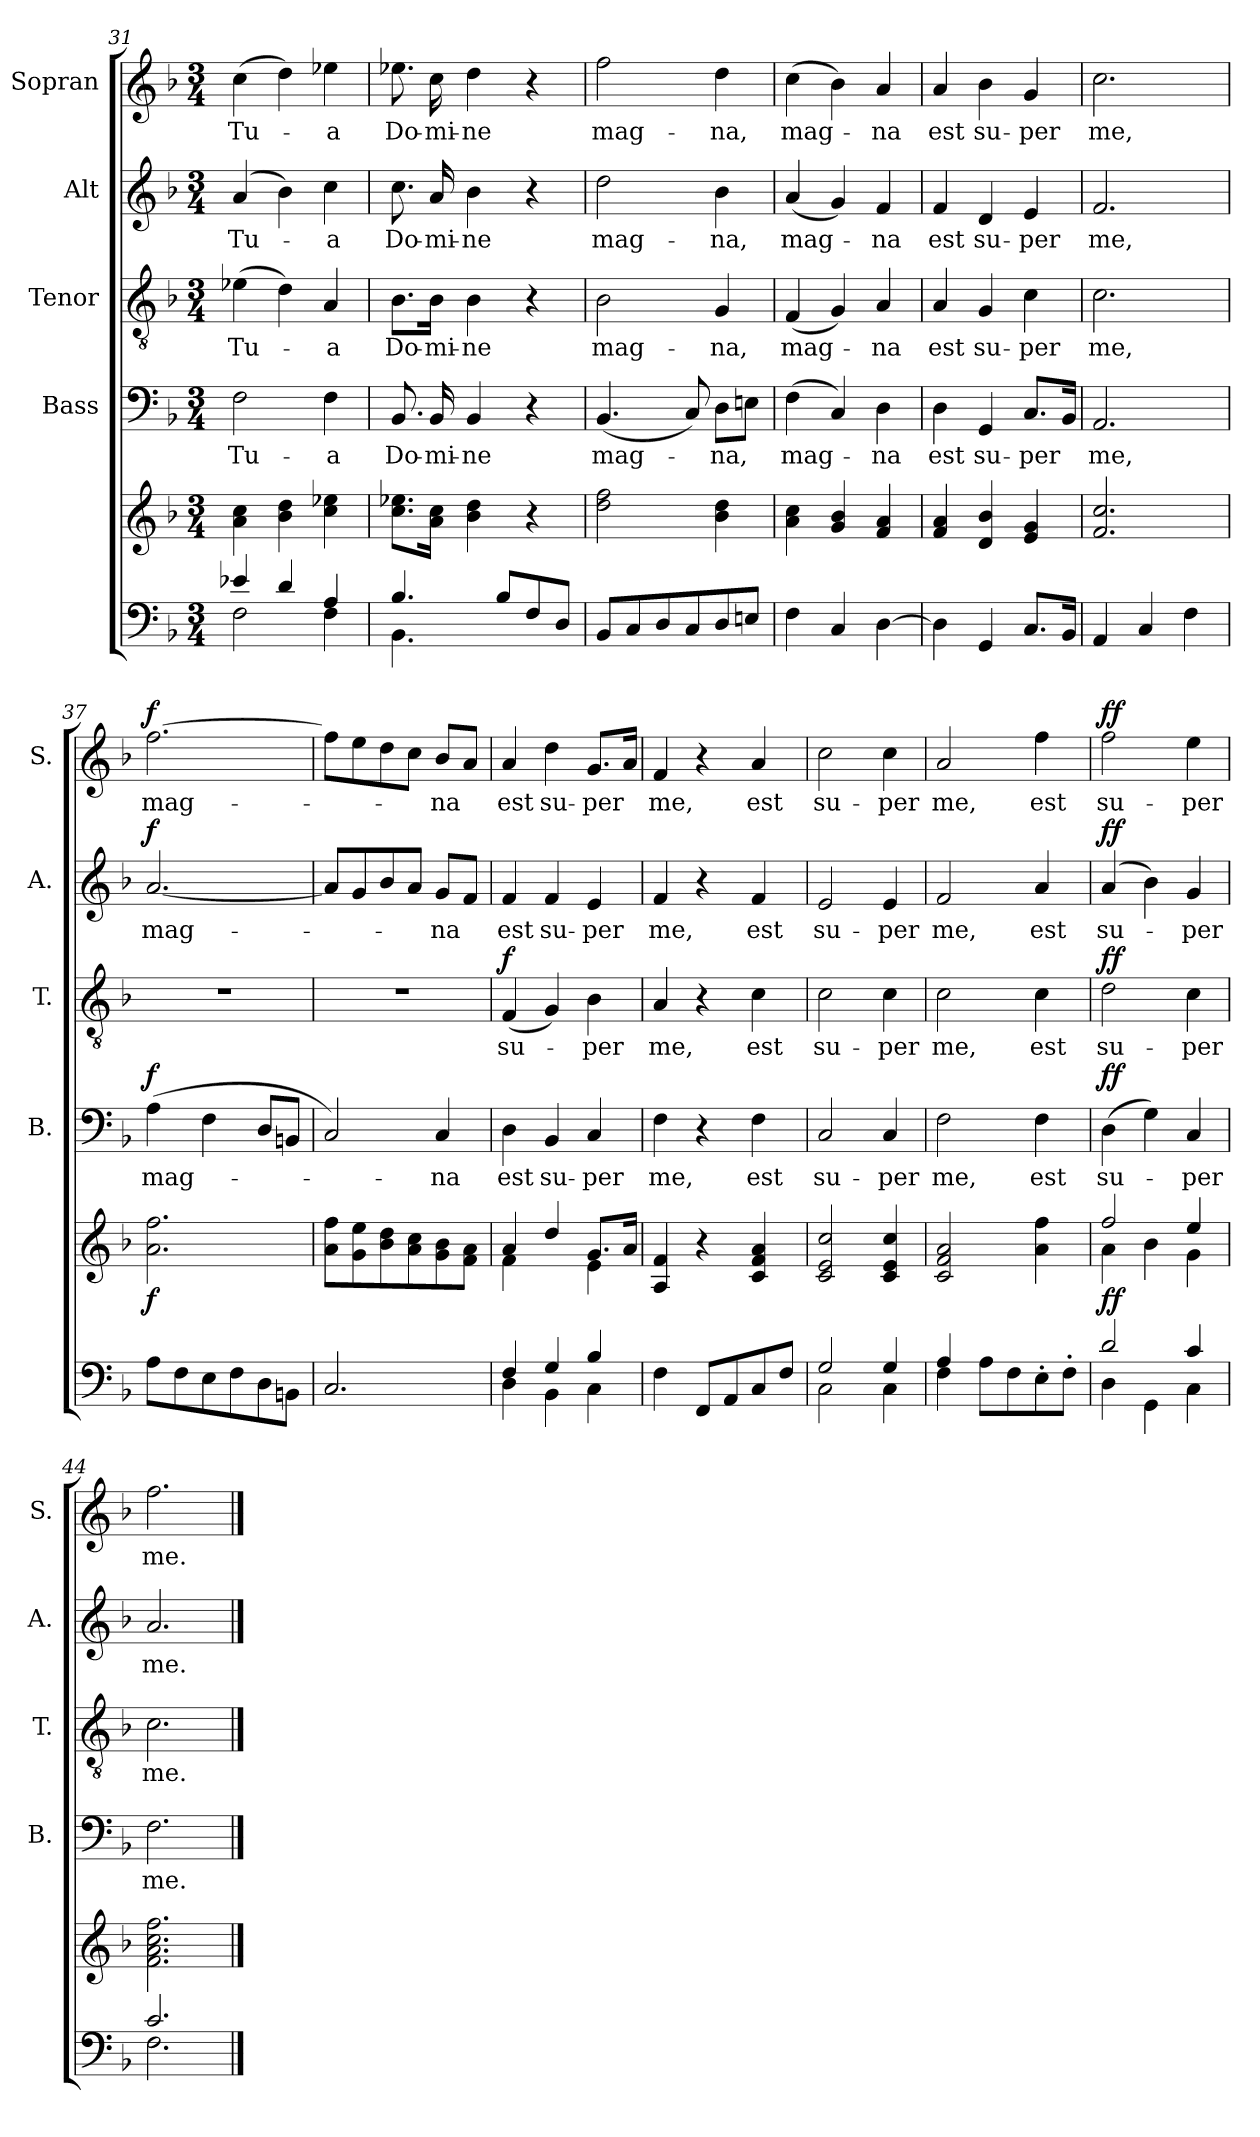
**kern	**kern	**dynam	**kern	**text	**dynam	**kern	**text	**dynam	**kern	**text	**dynam	**kern	**text	**dynam
*part5	*part5	*part5	*part4	*part4	*part4	*part3	*part3	*part3	*part2	*part2	*part2	*part1	*part1	*part1
*staff6	*staff5	*staff5/6	*staff4	*staff4	*staff4	*staff3	*staff3	*staff3	*staff2	*staff2	*staff2	*staff1	*staff1	*staff1
*	*	*	*I"Bass	*	*	*I"Tenor	*	*	*I"Alt	*	*	*I"Sopran	*	*
*	*	*	*I'B.	*	*	*I'T.	*	*	*I'A.	*	*	*I'S.	*	*
*clefF4	*clefG2	*	*clefF4	*	*	*clefGv2	*	*	*clefG2	*	*	*clefG2	*	*
*k[b-]	*k[b-]	*	*k[b-]	*	*	*k[b-]	*	*	*k[b-]	*	*	*k[b-]	*	*
*F:	*F:	*	*F:	*	*	*F:	*	*	*F:	*	*	*F:	*	*
*M3/4	*M3/4	*	*M3/4	*	*	*M3/4	*	*	*M3/4	*	*	*M3/4	*	*
=31	=31	=31	=31	=31	=31	=31	=31	=31	=31	=31	=31	=31	=31	=31
*^	*	*	*	*	*	*	*	*	*	*	*	*	*	*
!	!	!	!	!	!LO:LY:b	!	!	!LO:LY:b	!	!	!LO:LY:b	!	!	!LO:LY:b	!
4e-X/	2F\	4a\ 4cc\	.	2F\	Tu-	.	(>4e-X\	Tu-	.	(4a/	Tu-	.	(>4cc\	Tu-	.
4d/	.	4b-\ 4dd\	.	.	.	.	4d\)	.	.	4b-\)	.	.	4dd\)	.	.
!	!	!	!	!	!LO:LY:b	!	!	!LO:LY:b	!	!	!LO:LY:b	!	!	!LO:LY:b	!
4A/	4F\	4cc\ 4ee-X\	.	4F\	-a	.	4A/	-a	.	4cc\	-a	.	4ee-X\	-a	.
=32	=32	=32	=32	=32	=32	=32	=32	=32	=32	=32	=32	=32	=32	=32	=32
!	!	!	!	!	!LO:LY:b	!	!	!LO:LY:b	!	!	!LO:LY:b	!	!	!LO:LY:b	!
4.B-/	4.BB-\	8.cc\ 8.ee-X\L	.	8.BB-/	Do-	.	8.B-\L	Do-	.	8.cc\	Do-	.	8.ee-X\	Do-	.
!	!	!	!	!	!LO:LY:b	!	!	!LO:LY:b	!	!	!LO:LY:b	!	!	!LO:LY:b	!
.	.	16a\ 16cc\Jk	.	16BB-/	-mi-	.	16B-\Jk	-mi-	.	16a/	-mi-	.	16cc\	-mi-	.
!	!	!	!	!	!LO:LY:b	!	!	!LO:LY:b	!	!	!LO:LY:b	!	!	!LO:LY:b	!
.	.	4b-\ 4dd\	.	4BB-/	-ne	.	4B-\	-ne	.	4b-\	-ne	.	4dd\	-ne	.
8B-/L	4.ryy	.	.	.	.	.	.	.	.	.	.	.	.	.	.
8F/	.	4r	.	4r	.	.	4r	.	.	4r	.	.	4r	.	.
8D/J	.	.	.	.	.	.	.	.	.	.	.	.	.	.	.
*v	*v	*	*	*	*	*	*	*	*	*	*	*	*	*	*
!!LO:PB:g=z
=33	=33	=33	=33	=33	=33	=33	=33	=33	=33	=33	=33	=33	=33	=33
!	!	!	!	!LO:LY:b	!	!	!LO:LY:b	!	!	!LO:LY:b	!	!	!LO:LY:b	!
8BB-/L	2dd\ 2ff\	.	(<4.BB-/	mag-	.	2B-\	mag-	.	2dd\	mag-	.	2ff\	mag-	.
8C/	.	.	.	.	.	.	.	.	.	.	.	.	.	.
8D/	.	.	.	.	.	.	.	.	.	.	.	.	.	.
8C/	.	.	8C/)	.	.	.	.	.	.	.	.	.	.	.
!	!	!	!	!LO:LY:b	!	!	!LO:LY:b	!	!	!LO:LY:b	!	!	!LO:LY:b	!
8D/	4b-\ 4dd\	.	8D\L	-na,	.	4G/	-na,	.	4b-\	-na,	.	4dd\	-na,	.
8En/J	.	.	8En\J	.	.	.	.	.	.	.	.	.	.	.
=34	=34	=34	=34	=34	=34	=34	=34	=34	=34	=34	=34	=34	=34	=34
!	!	!	!	!LO:LY:b	!	!	!LO:LY:b	!	!	!LO:LY:b	!	!	!LO:LY:b	!
4F\	4a\ 4cc\	.	(>4F\	mag-	.	(<4F/	mag-	.	(<4a/	mag-	.	(>4cc\	mag-	.
4C/	4g/ 4b-/	.	4C/)	.	.	4G/)	.	.	4g/)	.	.	4b-\)	.	.
!	!	!	!	!LO:LY:b	!	!	!LO:LY:b	!	!	!LO:LY:b	!	!	!LO:LY:b	!
[4D\	4f/ 4a/	.	4D\	-na	.	4A/	-na	.	4f/	-na	.	4a/	-na	.
=35	=35	=35	=35	=35	=35	=35	=35	=35	=35	=35	=35	=35	=35	=35
!	!	!	!	!LO:LY:b	!	!	!LO:LY:b	!	!	!LO:LY:b	!	!	!LO:LY:b	!
4D\]	4f/ 4a/	.	4D\	est	.	4A/	est	.	4f/	est	.	4a/	est	.
!	!	!	!	!LO:LY:b	!	!	!LO:LY:b	!	!	!LO:LY:b	!	!	!LO:LY:b	!
4GG/	4d/ 4b-/	.	4GG/	su-	.	4G/	su-	.	4d/	su-	.	4b-\	su-	.
!	!	!	!	!LO:LY:b	!	!	!LO:LY:b	!	!	!LO:LY:b	!	!	!LO:LY:b	!
8.C/L	4e/ 4g/	.	8.C/L	-per	.	4c\	-per	.	4e/	-per	.	4g/	-per	.
16BB-/Jk	.	.	16BB-/Jk	.	.	.	.	.	.	.	.	.	.	.
=36	=36	=36	=36	=36	=36	=36	=36	=36	=36	=36	=36	=36	=36	=36
!	!	!	!	!LO:LY:b	!	!	!LO:LY:b	!	!	!LO:LY:b	!	!	!LO:LY:b	!
4AA/	2.f/ 2.cc/	.	2.AA/	me,	.	2.c\	me,	.	2.f/	me,	.	2.cc\	me,	.
4C/	.	.	.	.	.	.	.	.	.	.	.	.	.	.
4F\	.	.	.	.	.	.	.	.	.	.	.	.	.	.
=37	=37	=37	=37	=37	=37	=37	=37	=37	=37	=37	=37	=37	=37	=37
!	!	!LO:DY:b	!	!LO:LY:b	!LO:DY:a	!	!	!	!	!LO:LY:b	!LO:DY:a	!	!LO:LY:b	!LO:DY:a
8A\L	2.a\ 2.ff\	f	(>4A\	mag-	f	2.r	.	.	[2.a/	mag-	f	[2.ff\	mag-	f
8F\	.	.	.	.	.	.	.	.	.	.	.	.	.	.
8E\	.	.	4F\	.	.	.	.	.	.	.	.	.	.	.
8F\	.	.	.	.	.	.	.	.	.	.	.	.	.	.
8D\	.	.	8D/L	.	.	.	.	.	.	.	.	.	.	.
8BBn\J	.	.	8BBn/J	.	.	.	.	.	.	.	.	.	.	.
!!LO:LB:g=z
=38	=38	=38	=38	=38	=38	=38	=38	=38	=38	=38	=38	=38	=38	=38
2.C/	8a\ 8ff\L	.	2C/)	.	.	2.r	.	.	8a/L]	.	.	8ff\L]	.	.
.	8g\ 8ee\	.	.	.	.	.	.	.	8g/	.	.	8ee\	.	.
.	8b-\ 8dd\	.	.	.	.	.	.	.	8b-/	.	.	8dd\	.	.
.	8a\ 8cc\	.	.	.	.	.	.	.	8a/J	.	.	8cc\J	.	.
!	!	!	!	!LO:LY:b	!	!	!	!	!	!LO:LY:b	!	!	!LO:LY:b	!
.	8g\ 8b-\	.	4C/	-na	.	.	.	.	8g/L	-na	.	8b-/L	-na	.
.	8f\ 8a\J	.	.	.	.	.	.	.	8f/J	.	.	8a/J	.	.
=39	=39	=39	=39	=39	=39	=39	=39	=39	=39	=39	=39	=39	=39	=39
*^	*^	*	*	*	*	*	*	*	*	*	*	*	*	*
!	!	!	!	!	!	!LO:LY:b	!	!	!LO:LY:b	!LO:DY:a	!	!LO:LY:b	!	!	!LO:LY:b	!
4F/	4D\	4a/	4f\	.	4D\	est	.	(<4F/	su-	f	4f/	est	.	4a/	est	.
!	!	!	!	!	!	!LO:LY:b	!	!	!	!	!	!LO:LY:b	!	!	!LO:LY:b	!
4G/	4BB-\	4dd/	4ryy	.	4BB-/	su-	.	4G/)	.	.	4f/	su-	.	4dd\	su-	.
!	!	!	!	!	!	!LO:LY:b	!	!	!LO:LY:b	!	!	!LO:LY:b	!	!	!LO:LY:b	!
4B-/	4C\	8.g/L	4e\	.	4C/	-per	.	4B-\	-per	.	4e/	-per	.	8.g/L	-per	.
.	.	16a/Jk	.	.	.	.	.	.	.	.	.	.	.	16a/Jk	.	.
*v	*v	*	*	*	*	*	*	*	*	*	*	*	*	*	*	*
*	*v	*v	*	*	*	*	*	*	*	*	*	*	*	*	*
=40	=40	=40	=40	=40	=40	=40	=40	=40	=40	=40	=40	=40	=40	=40
!	!	!	!	!LO:LY:b	!	!	!LO:LY:b	!	!	!LO:LY:b	!	!	!LO:LY:b	!
4F\	4A/ 4f/	.	4F\	me,	.	4A/	me,	.	4f/	me,	.	4f/	me,	.
8FF/L	4r	.	4r	.	.	4r	.	.	4r	.	.	4r	.	.
8AA/	.	.	.	.	.	.	.	.	.	.	.	.	.	.
!	!	!	!	!LO:LY:b	!	!	!LO:LY:b	!	!	!LO:LY:b	!	!	!LO:LY:b	!
8C/	4c/ 4f/ 4a/	.	4F\	est	.	4c\	est	.	4f/	est	.	4a/	est	.
8F/J	.	.	.	.	.	.	.	.	.	.	.	.	.	.
=41	=41	=41	=41	=41	=41	=41	=41	=41	=41	=41	=41	=41	=41	=41
*^	*	*	*	*	*	*	*	*	*	*	*	*	*	*
!	!	!	!	!	!LO:LY:b	!	!	!LO:LY:b	!	!	!LO:LY:b	!	!	!LO:LY:b	!
2G/	2C\	2c/ 2e/ 2cc/	.	2C/	su-	.	2c\	su-	.	2e/	su-	.	2cc\	su-	.
!	!	!	!	!	!LO:LY:b	!	!	!LO:LY:b	!	!	!LO:LY:b	!	!	!LO:LY:b	!
4G/	4C\	4c/ 4e/ 4cc/	.	4C/	-per	.	4c\	-per	.	4e/	-per	.	4cc\	-per	.
=42	=42	=42	=42	=42	=42	=42	=42	=42	=42	=42	=42	=42	=42	=42	=42
!	!	!	!	!	!LO:LY:b	!	!	!LO:LY:b	!	!	!LO:LY:b	!	!	!LO:LY:b	!
4A/	4F\	2c/ 2f/ 2a/	.	2F\	me,	.	2c\	me,	.	2f/	me,	.	2a/	me,	.
2ryy	8A\L	.	.	.	.	.	.	.	.	.	.	.	.	.	.
.	8F\	.	.	.	.	.	.	.	.	.	.	.	.	.	.
!	!	!	!	!	!LO:LY:b	!	!	!LO:LY:b	!	!	!LO:LY:b	!	!	!LO:LY:b	!
.	8E'>\	4a\ 4ff\	.	4F\	est	.	4c\	est	.	4a/	est	.	4ff\	est	.
.	8F'>\J	.	.	.	.	.	.	.	.	.	.	.	.	.	.
=43	=43	=43	=43	=43	=43	=43	=43	=43	=43	=43	=43	=43	=43	=43	=43
*	*	*^	*	*	*	*	*	*	*	*	*	*	*	*	*
!	!	!	!	!LO:DY:b	!	!LO:LY:b	!LO:DY:a	!	!LO:LY:b	!LO:DY:a	!	!LO:LY:b	!LO:DY:a	!	!LO:LY:b	!LO:DY:a
2d/	4D\	2ff/	4a\	ff	(>4D\	su-	ff	2d\	su-	ff	(4a/	su-	ff	2ff\	su-	ff
.	4GG\	.	4b-\	.	4G\)	.	.	.	.	.	4b-\)	.	.	.	.	.
!	!	!	!	!	!	!LO:LY:b	!	!	!LO:LY:b	!	!	!LO:LY:b	!	!	!LO:LY:b	!
4c/	4C\	4ee/	4g\	.	4C/	-per	.	4c\	-per	.	4g/	-per	.	4ee\	-per	.
=44	=44	=44	=44	=44	=44	=44	=44	=44	=44	=44	=44	=44	=44	=44	=44	=44
!	!	!	!	!	!	!LO:LY:b	!	!	!LO:LY:b	!	!	!LO:LY:b	!	!	!LO:LY:b	!
*	*	*v	*v	*	*	*	*	*	*	*	*	*	*	*	*	*
2.c/	2.F\	2.f\ 2.a\ 2.cc\ 2.ff\	.	2.F\	me.	.	2.c\	me.	.	2.a/	me.	.	2.ff\	me.	.
*v	*v	*	*	*	*	*	*	*	*	*	*	*	*	*	*
==	==	==	==	==	==	==	==	==	==	==	==	==	==	==
*-	*-	*-	*-	*-	*-	*-	*-	*-	*-	*-	*-	*-	*-	*-
